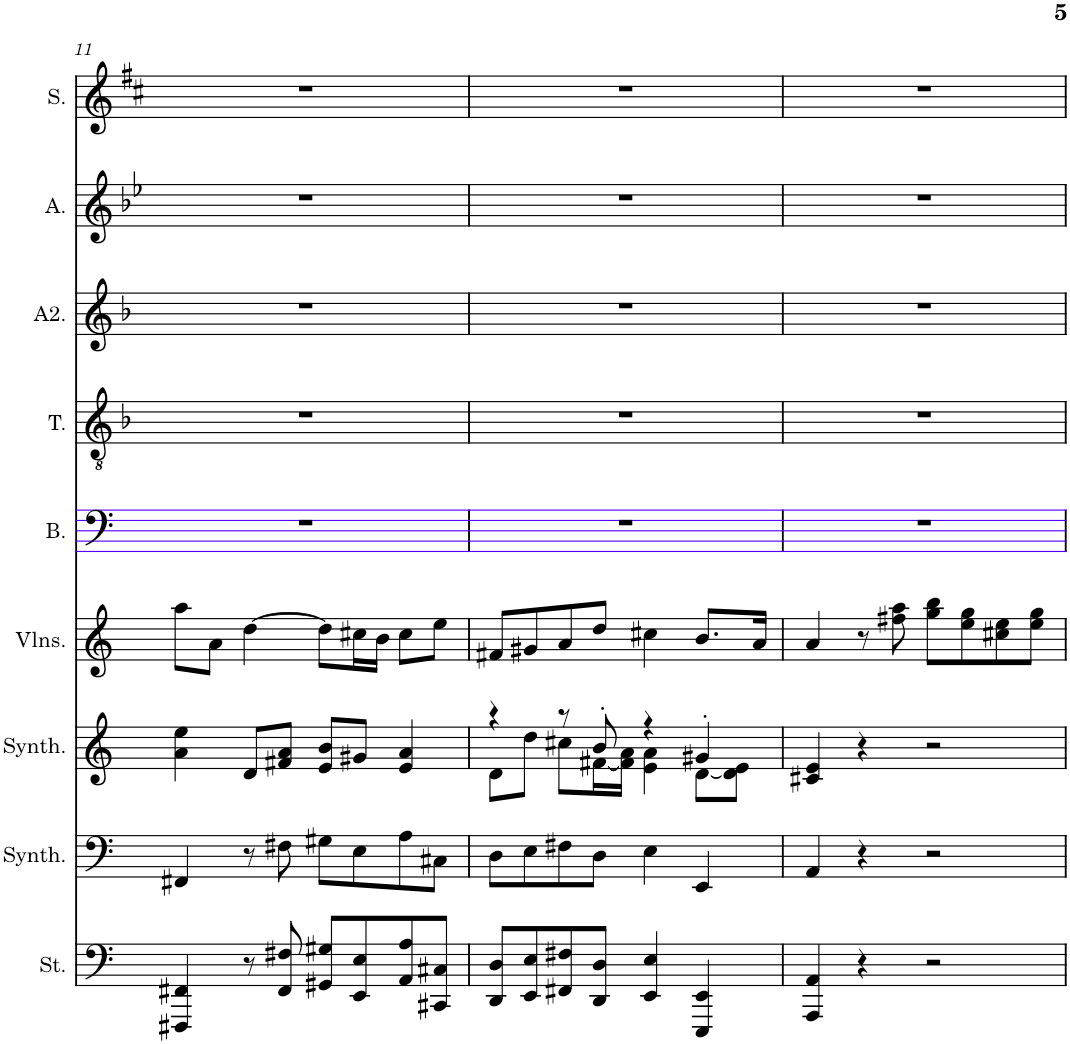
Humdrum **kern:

**kern	**kern	**kern	**kern	**kern	**kern	**kern	**kern	**kern
*part9	*part8	*part7	*part6	*part5	*part4	*part3	*part2	*part1
*staff9	*staff8	*staff7	*staff6	*staff5	*staff4	*staff3	*staff2	*staff1
*I"Cordes, D'Bass/Strings, etc	*I"Synthétiseur d'instruments à cordes, Synth strings, etc	*I"Synthétiseur d'instruments à cordes, Synth strings 2	*I"Violons, 1st violins	*I"Basse	*I"Ténor	*I"Alto 2	*I"Alto	*I"Soprano
*I'St.	*I'Synth.	*I'Synth.	*I'Vlns.	*I'B.	*I'T.	*I'A2.	*I'A.	*I'S.
!!LO:PB:g=z
*clefF4	*clefF4	*clefG2	*clefG2	*clefF4	*clefGv2	*clefG2	*clefG2	*clefG2
*k[]	*k[]	*k[]	*k[]	*k[]	*k[b-]	*k[b-]	*k[b-e-]	*k[f#c#]
*M4/4	*M4/4	*M4/4	*M4/4	*M4/4	*M4/4	*M4/4	*M4/4	*M4/4
=11	=11	=11	=11	=11	=11	=11	=11	=11
4FFF#X/ 4FF#X/	4FF#X/	4a\ 4ee\	8aa\L	1r	1r	1r	1r	1r
.	.	.	8a\J	.	.	.	.	.
8r	8r	8d/L	[4dd\	.	.	.	.	.
8FF#/ 8F#X/	8F#X\	8f#X/ 8a/J	.	.	.	.	.	.
8GG#X/ 8G#X/L	8G#X\L	8e/ 8b/L	8dd\L]	.	.	.	.	.
8EE/ 8E/	8E\	8g#X/J	16cc#X\L	.	.	.	.	.
.	.	.	16b\JJ	.	.	.	.	.
8AA/ 8A/	8A\	4e/ 4a/	8cc#\L	.	.	.	.	.
8CC#X/ 8C#X/J	8C#X\J	.	8ee\J	.	.	.	.	.
=12	=12	=12	=12	=12	=12	=12	=12	=12
*	*	*^	*	*	*	*	*	*
8DD/ 8D/L	8D\L	4r	8d\L	8f#X/L	1r	1r	1r	1r	1r
8EE/ 8E/	8E\	.	8dd\J	8g#X/	.	.	.	.	.
8FF#X/ 8F#X/	8F#X\	8r	8cc#X\L	8a/	.	.	.	.	.
8DD/ 8D/J	8D\J	8b'/	[16f#X\L	8dd/J	.	.	.	.	.
.	.	.	16f#\] 16a\JJ	.	.	.	.	.	.
4EE/ 4E/	4E\	4r	4e\ 4a\	4cc#X\	.	.	.	.	.
4EEE/ 4EE/	4EE/	4g#X'/	[8d\L	8.b/L	.	.	.	.	.
.	.	.	8d\] 8e\J	.	.	.	.	.	.
.	.	.	.	16a/Jk	.	.	.	.	.
*	*	*v	*v	*	*	*	*	*	*
=13	=13	=13	=13	=13	=13	=13	=13	=13
4AAA/ 4AA/	4AA/	4c#X/ 4e/	4a/	1r	1r	1r	1r	1r
4r	4r	4r	8r	.	.	.	.	.
.	.	.	8ff#X\ 8aa\	.	.	.	.	.
2r	2r	2r	8gg\ 8bb\L	.	.	.	.	.
.	.	.	8ee\ 8gg\	.	.	.	.	.
.	.	.	8cc#X\ 8ee\	.	.	.	.	.
.	.	.	8ee\ 8gg\J	.	.	.	.	.
=	=	=	=	=	=	=	=	=
*-	*-	*-	*-	*-	*-	*-	*-	*-
